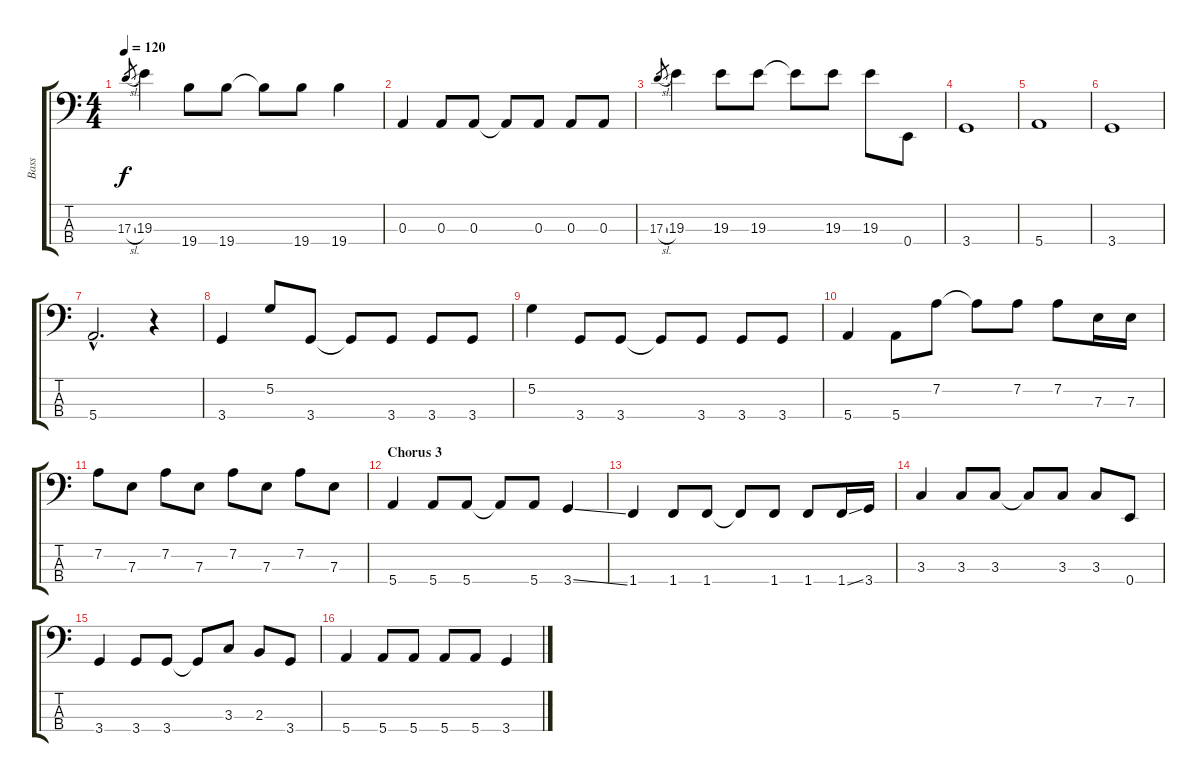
\track ("Bass" "Bass") {instrument electricbassfinger}
\staff {score tabs}
\tuning (G2 D2 A1 E1) {hide}
\ts (4 4)
\tempo 120
\clef f4
\ks c
17.3{sl}.8{gr dy f} 19.3.4 19.4.8 19.4.8 19.4{t}.8 19.4.8 19.4.4 |
0.3.4 0.3.8 0.3.8 0.3{t}.8 0.3.8 0.3.8 0.3.8 |
17.3{sl}.8{gr} 19.3.4 19.3.8 19.3.8 19.3{t}.8 19.3.8 19.3.8 0.4.8 |
3.4.1 |
5.4.1 |
3.4.1 |
5.4{hac}.2{d} r.4 |
3.4.4 5.2.8 3.4.8 3.4{t}.8 3.4.8 3.4.8 3.4.8 |
5.2.4 3.4.8 3.4.8 3.4{t}.8 3.4.8 3.4.8 3.4.8 |
5.4.4 5.4.8 7.2.8 7.2{t}.8 7.2.8 7.2.8 7.3.16 7.3.16 |
7.2.8 7.3.8 7.2.8 7.3.8 7.2.8 7.3.8 7.2.8 7.3.8 |
\section ("" "Chorus 3")
5.4.4 5.4.8 5.4.8 5.4{t}.8 5.4.8 3.4{ss}.4 |
1.4.4 1.4.8 1.4.8 1.4{t}.8 1.4.8 1.4.8 1.4{ss}.16 3.4.16 |
3.3.4 3.3.8 3.3.8 3.3{t}.8 3.3.8 3.3.8 0.4.8 |
3.4.4 3.4.8 3.4.8 3.4{t}.8 3.3.8 2.3.8 3.4.8 |
5.4.4 5.4.8 5.4.8 5.4.8 5.4.8 3.4{ss}.4
